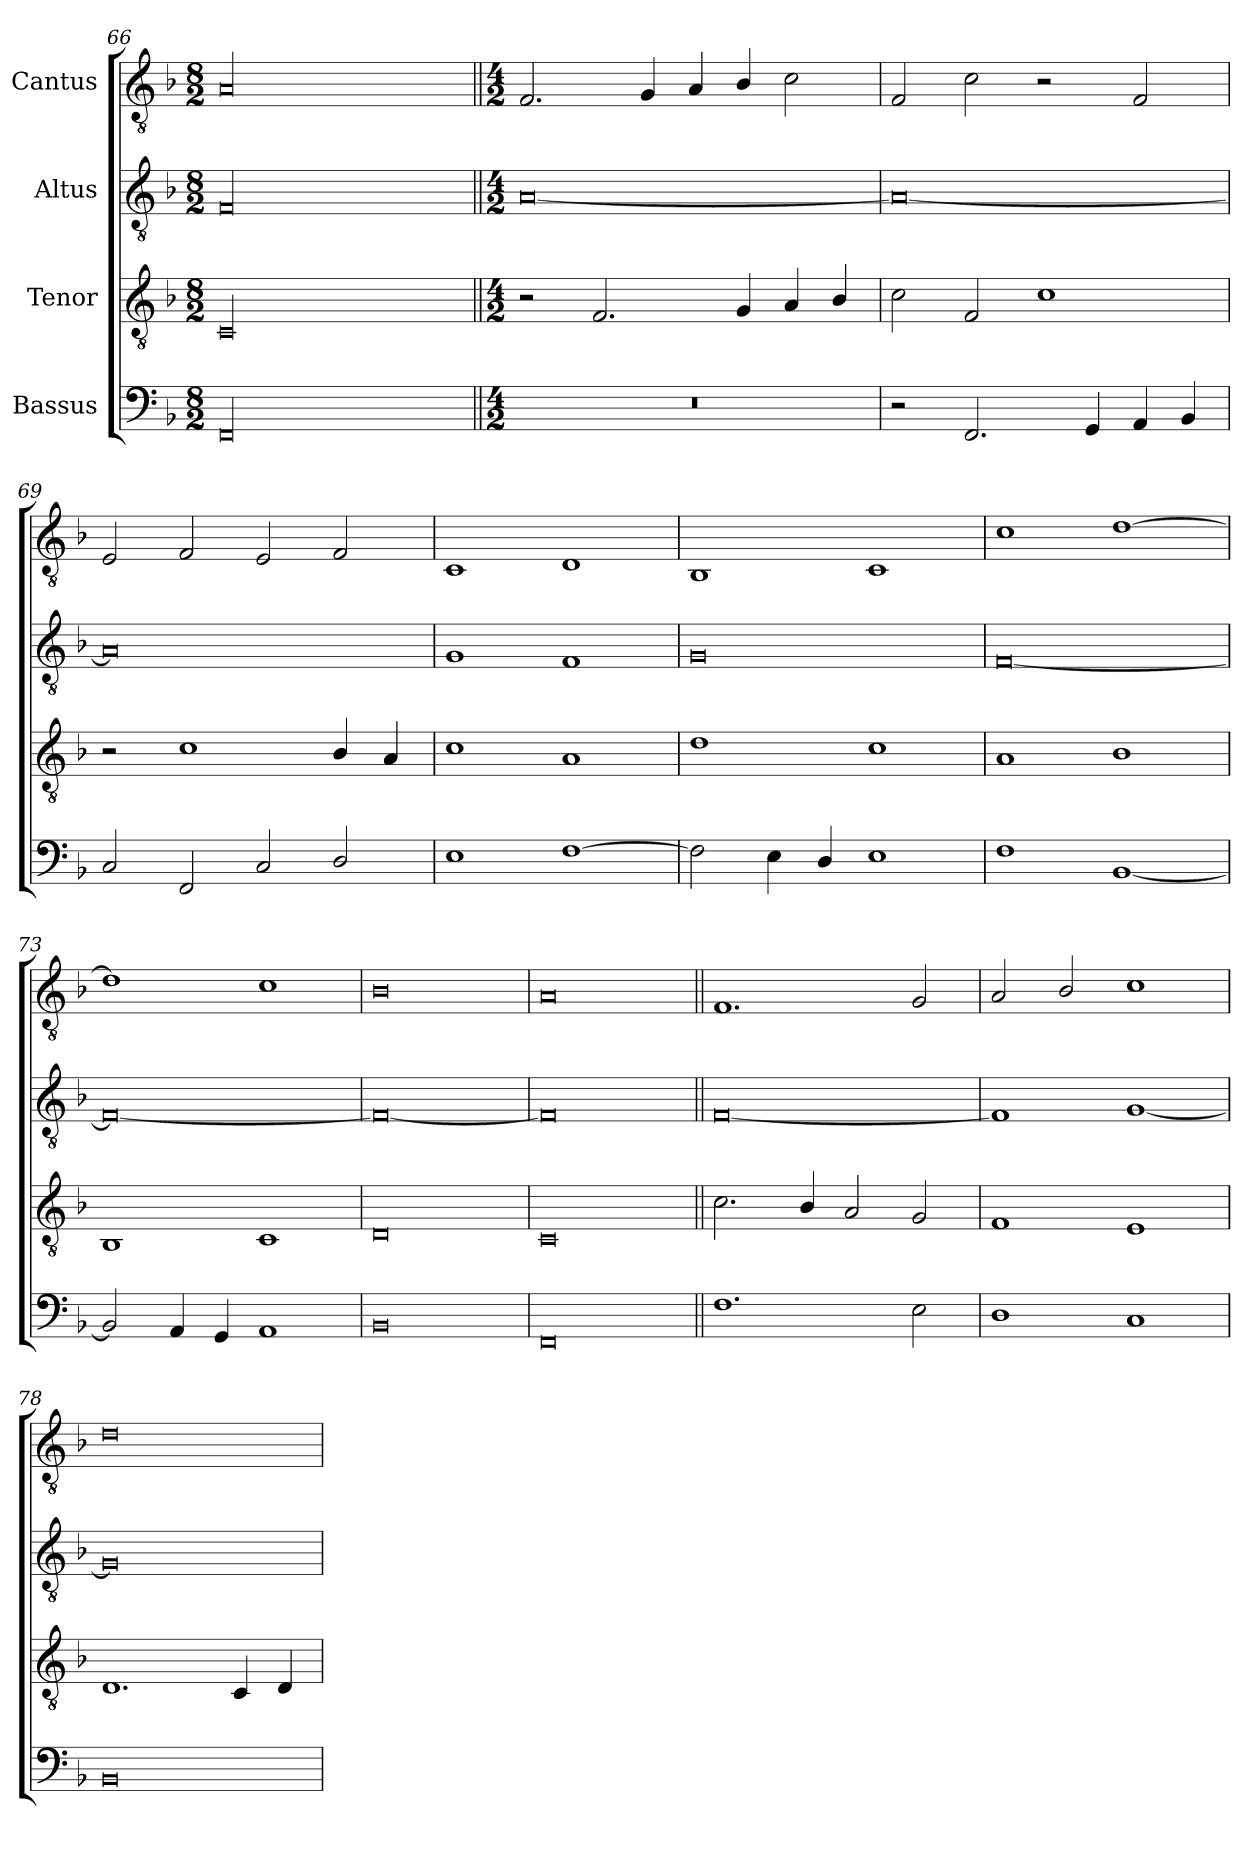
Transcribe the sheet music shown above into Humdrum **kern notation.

**kern	**kern	**kern	**kern
*part4	*part3	*part2	*part1
*staff4	*staff3	*staff2	*staff1
*I"Bassus	*I"Tenor	*I"Altus	*I"Cantus
*clefF4	*clefGv2	*clefGv2	*clefGv2
*k[b-]	*k[b-]	*k[b-]	*k[b-]
*M8/2	*M8/2	*M8/2	*M8/2
=66	=66	=66	=66
00FF/	00C/	00F/	00A/
=67||	=67||	=67||	=67||
*M4/2	*M4/2	*M4/2	*M4/2
0r	2r	[0A/	2.F/
.	2.F/	.	.
.	.	.	4G/
.	.	.	4A/
.	4G/	.	4B-/
.	4A/	.	2c\
.	4B-/	.	.
=68	=68	=68	=68
2r	2c\	0A/_	2F/
2.FF/	2F/	.	2c\
.	1c\	.	2r
4GG/	.	.	.
4AA/	.	.	2F/
4BB-/	.	.	.
=69	=69	=69	=69
2C/	2r	0A/]	2E/
2FF/	1c\	.	2F/
2C/	.	.	2E/
2D/	4B-/	.	2F/
.	4A/	.	.
=70	=70	=70	=70
1E\	1c\	1G/	1C/
[1F\	1A/	1F/	1D/
=71	=71	=71	=71
2F\]	1d\	0G/	1BB-/
4E\	.	.	.
4D/	.	.	.
1E\	1c\	.	1C/
=72	=72	=72	=72
1F\	1A/	[0F/	1c\
[1BB-/	1B-/	.	[1d\
=73	=73	=73	=73
2BB-/]	1BB-/	0F/_	1d\]
4AA/	.	.	.
4GG/	.	.	.
1AA/	1C/	.	1c\
=74	=74	=74	=74
0BB-/	0D/	0F/_	0B-/
=75	=75	=75	=75
0FF/	0C/	0F/]	0A/
=76||	=76||	=76||	=76||
1.F\	2.c\	[0F/	1.F/
.	4B-/	.	.
.	2A/	.	.
2E\	2G/	.	2G/
=77	=77	=77	=77
1D/	1F/	1F/]	2A/
.	.	.	2B-/
1C/	1E/	[1G/	1c\
=78	=78	=78	=78
0BB-/	1.D/	0G/]	0d\
.	4C/	.	.
.	4D/	.	.
=	=	=	=
*-	*-	*-	*-
